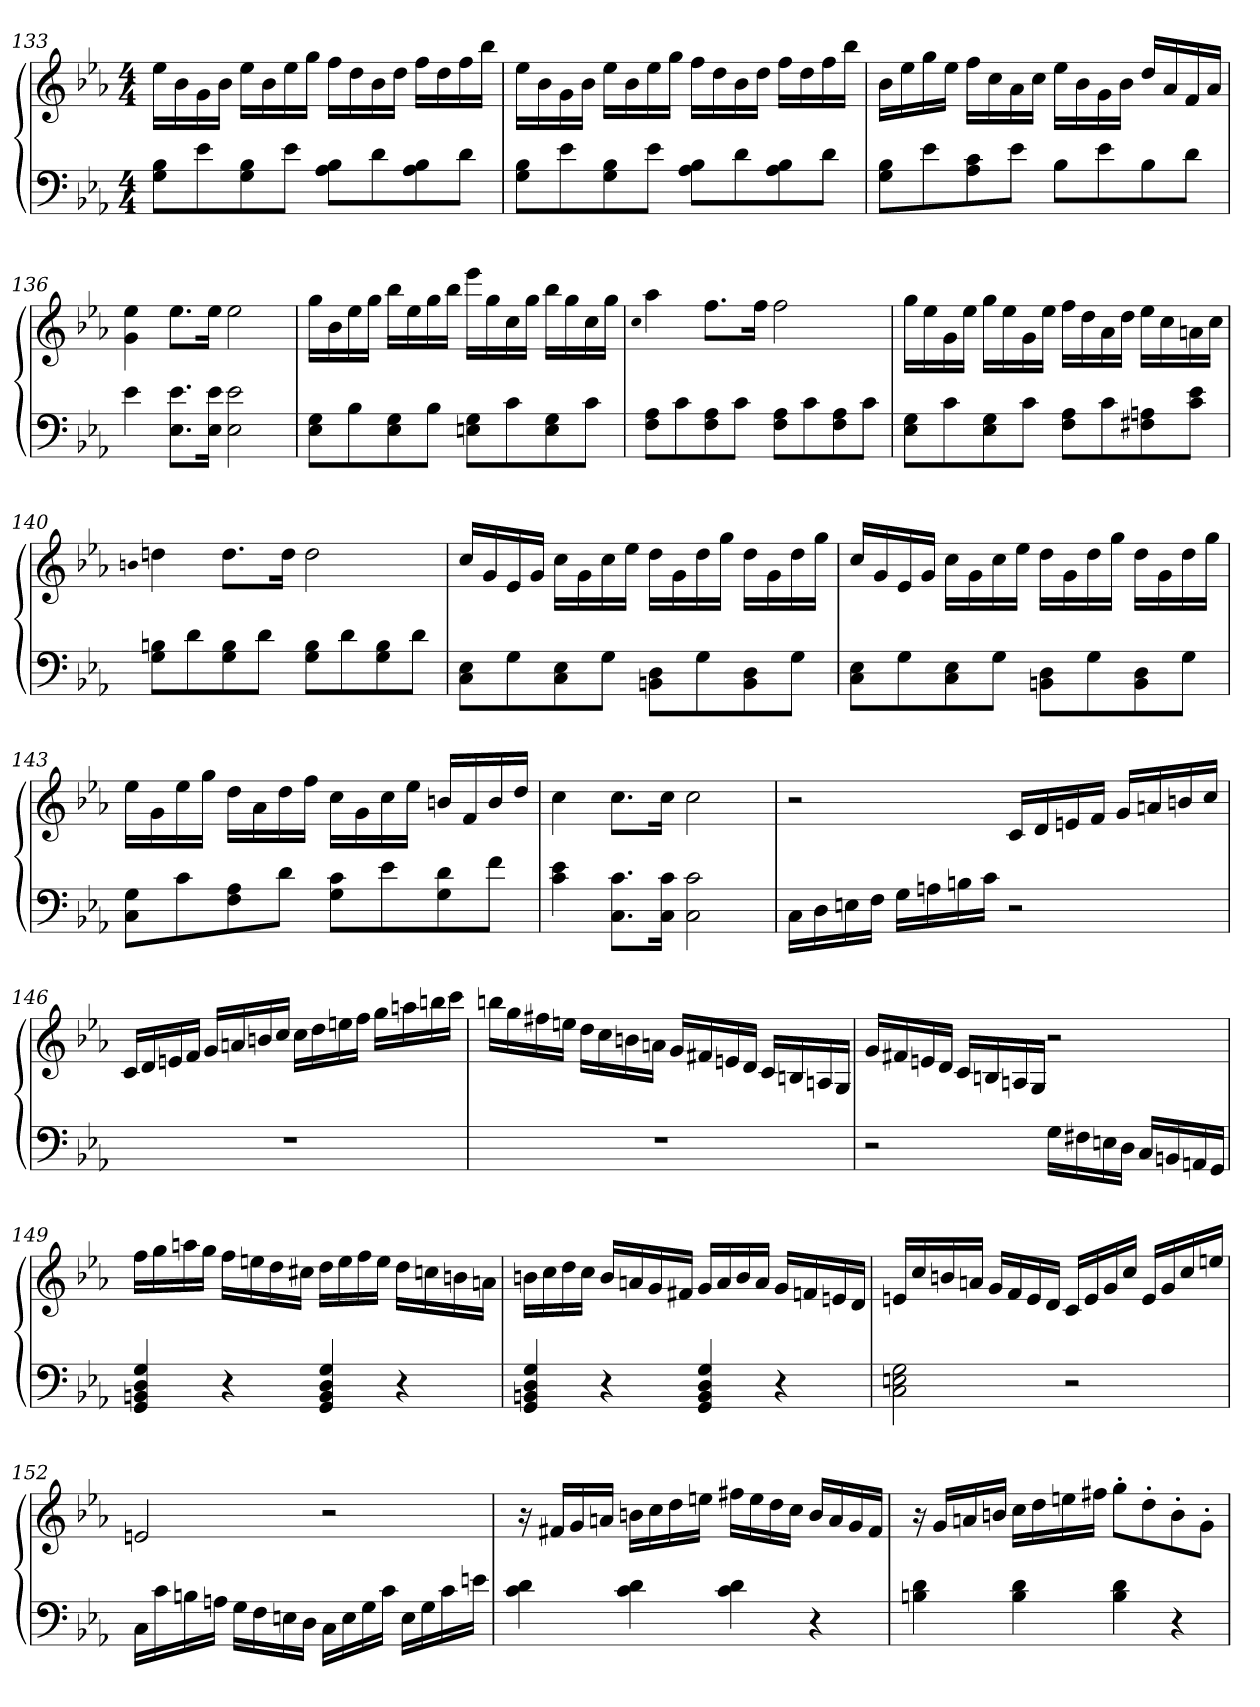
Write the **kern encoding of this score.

**kern	**kern
*part1	*part1
*staff2	*staff1
*clefF4	*clefG2
*k[b-e-a-]	*k[b-e-a-]
*c:	*c:
*M4/4	*M4/4
=133	=133
8G 8B-L	16ee-LL
.	16b-
8e-	16g
.	16b-JJ
8G 8B-	16ee-LL
.	16b-
8e-J	16ee-
.	16ggJJ
8A- 8B-L	16ffLL
.	16dd
8d	16b-
.	16ddJJ
8A- 8B-	16ffLL
.	16dd
8dJ	16ff
.	16bb-JJ
=134	=134
8G 8B-L	16ee-LL
.	16b-
8e-	16g
.	16b-JJ
8G 8B-	16ee-LL
.	16b-
8e-J	16ee-
.	16ggJJ
8A- 8B-L	16ffLL
.	16dd
8d	16b-
.	16ddJJ
8A- 8B-	16ffLL
.	16dd
8dJ	16ff
.	16bb-JJ
=135	=135
8G 8B-L	16b-LL
.	16ee-
8e-	16gg
.	16ee-JJ
8A- 8c	16ffLL
.	16cc
8e-J	16a-
.	16ccJJ
8B-L	16ee-LL
.	16b-
8e-	16g
.	16b-JJ
8B-	16ddLL
.	16a-
8dJ	16f
.	16a-JJ
=136	=136
4e-	4g 4ee-
8.E- 8.e-L	8.ee-L
16E- 16e-Jk	16ee-Jk
2E- 2e-	2ee-
=137	=137
8E- 8GL	16ggLL
.	16b-
8B-	16ee-
.	16ggJJ
8E- 8G	16bb-LL
.	16ee-
8B-J	16gg
.	16bb-JJ
8En 8GL	16eee-LL
.	16gg
8c	16cc
.	16ggJJ
8E 8G	16bb-LL
.	16gg
8cJ	16cc
.	16ggJJ
=138	=138
.	qcc
8F 8A-L	4aa-
8c	.
8F 8A-	8.ffL
8cJ	.
.	16ffJk
8F 8A-L	2ff
8c	.
8F 8A-	.
8cJ	.
=139	=139
8E- 8GL	16ggLL
.	16ee-
8c	16g
.	16ee-JJ
8E- 8G	16ggLL
.	16ee-
8cJ	16g
.	16ee-JJ
8F 8A-L	16ffLL
.	16dd
8c	16a-
.	16ddJJ
8F#X 8An	16ee-LL
.	16cc
8c 8e-J	16an
.	16ccJJ
=140	=140
.	qbn
8G 8BnL	4ddn
8d	.
8G 8B	8.ddL
8dJ	.
.	16ddJk
8G 8BL	2dd
8d	.
8G 8B	.
8dJ	.
=141	=141
8C 8E-L	16ccLL
.	16g
8G	16e-
.	16gJJ
8C 8E-	16ccLL
.	16g
8GJ	16cc
.	16ee-JJ
8BBn 8DL	16ddLL
.	16g
8G	16dd
.	16ggJJ
8BB 8D	16ddLL
.	16g
8GJ	16dd
.	16ggJJ
=142	=142
8C 8E-L	16ccLL
.	16g
8G	16e-
.	16gJJ
8C 8E-	16ccLL
.	16g
8GJ	16cc
.	16ee-JJ
8BBn 8DL	16ddLL
.	16g
8G	16dd
.	16ggJJ
8BB 8D	16ddLL
.	16g
8GJ	16dd
.	16ggJJ
=143	=143
8C 8GL	16ee-LL
.	16g
8c	16ee-
.	16ggJJ
8F 8A-	16ddLL
.	16a-
8dJ	16dd
.	16ffJJ
8G 8cL	16ccLL
.	16g
8e-	16cc
.	16ee-JJ
8G 8d	16bnLL
.	16f
8fJ	16b
.	16ddJJ
=144	=144
4c 4e-	4cc
8.C 8.cL	8.ccL
16C 16cJk	16ccJk
2C 2c	2cc
=145	=145
16CLL	2r
16D	.
16En	.
16FJJ	.
16GLL	.
16An	.
16Bn	.
16cJJ	.
2r	16cLL
.	16d
.	16en
.	16fJJ
.	16gLL
.	16an
.	16bn
.	16ccJJ
=146	=146
1r	16cLL
.	16d
.	16en
.	16fJJ
.	16gLL
.	16an
.	16bn
.	16ccJJ
.	16ccLL
.	16dd
.	16een
.	16ffJJ
.	16ggLL
.	16aan
.	16bbn
.	16cccJJ
=147	=147
1r	16bbnLL
.	16gg
.	16ff#X
.	16eenJJ
.	16ddLL
.	16cc
.	16bn
.	16anJJ
.	16gLL
.	16f#X
.	16en
.	16dJJ
.	16cLL
.	16Bn
.	16An
.	16GJJ
=148	=148
2r	16gLL
.	16f#X
.	16en
.	16dJJ
.	16cLL
.	16Bn
.	16An
.	16GJJ
16GLL	2r
16F#X	.
16En	.
16DJJ	.
16CLL	.
16BBn	.
16AAn	.
16GGJJ	.
=149	=149
4GG 4BBn 4D 4G	16ffLL
.	16gg
.	16aan
.	16ggJJ
4r	16ffLL
.	16een
.	16dd
.	16cc#XJJ
4GG 4BB 4D 4G	16ddLL
.	16ee
.	16ff
.	16eeJJ
4r	16ddLL
.	16ccn
.	16bn
.	16anJJ
=150	=150
4GG 4BBn 4D 4G	16bnLL
.	16cc
.	16dd
.	16ccJJ
4r	16bLL
.	16an
.	16g
.	16f#XJJ
4GG 4BB 4D 4G	16gLL
.	16a
.	16b
.	16aJJ
4r	16gLL
.	16fn
.	16en
.	16dJJ
=151	=151
2C 2En 2G	16enLL
.	16cc
.	16bn
.	16anJJ
.	16gLL
.	16f
.	16e
.	16dJJ
2r	16cLL
.	16e
.	16g
.	16ccJJ
.	16eLL
.	16g
.	16cc
.	16eenJJ
=152	=152
16CLL	2en
16c	.
16Bn	.
16AnJJ	.
16GLL	.
16F	.
16En	.
16DJJ	.
16CLL	2r
16E	.
16G	.
16cJJ	.
16ELL	.
16G	.
16c	.
16enJJ	.
=153	=153
4c 4d	16r
.	16f#XLL
.	16g
.	16anJJ
4c 4d	16bnLL
.	16cc
.	16dd
.	16eenJJ
4c 4d	16ff#XLL
.	16ee
.	16dd
.	16ccJJ
4r	16bLL
.	16a
.	16g
.	16f#JJ
=154	=154
4Bn 4d	16r
.	16gLL
.	16an
.	16bnJJ
4B 4d	16ccLL
.	16dd
.	16een
.	16ff#XJJ
4B 4d	8gg'L
.	8dd'
4r	8b'
.	8g'J
=	=
*-	*-
